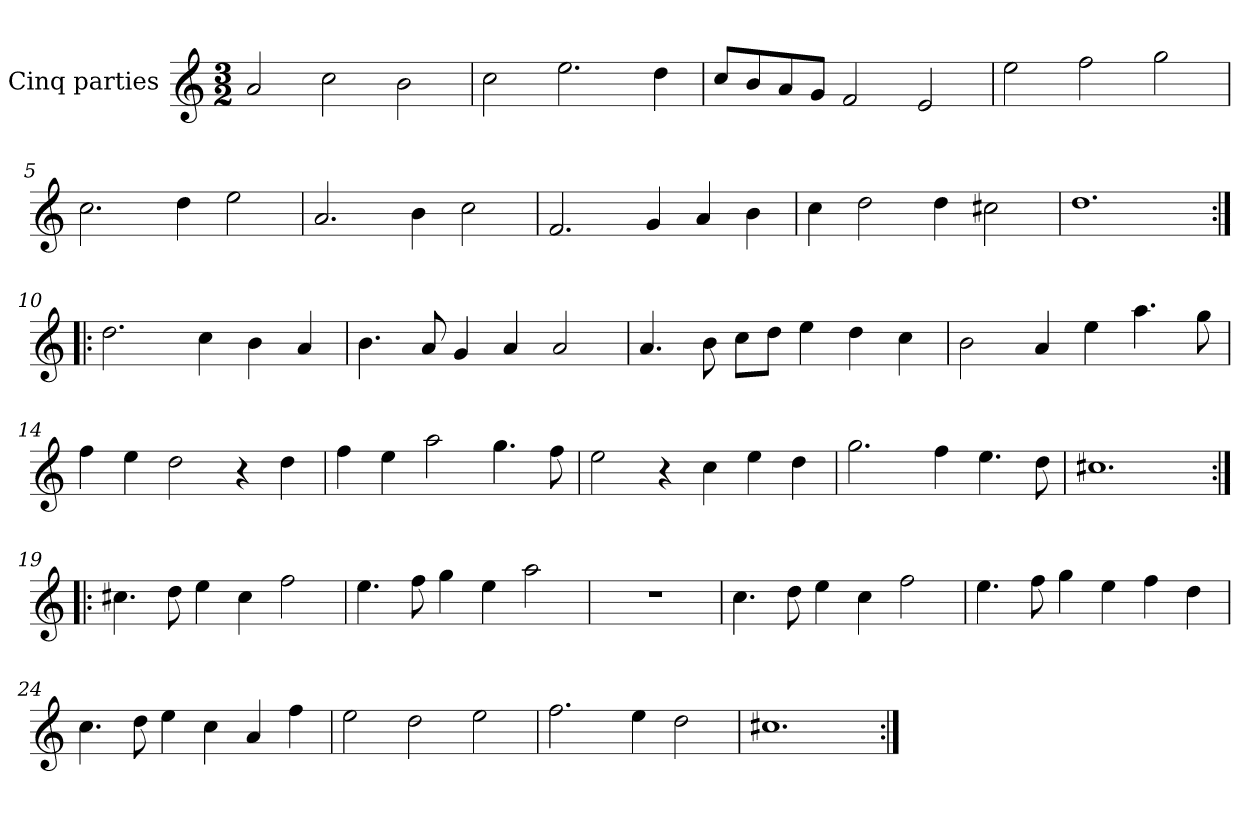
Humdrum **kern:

**kern
*part1
*staff1
*I"Cinq parties
*clefG2
*k[]
*M3/2
*MM180
=1
2a/
2cc\
2b\
=2
2cc\
2.ee\
4dd\
=3
8cc/L
8b/
8a/
8g/J
2f/
2e/
=4
2ee\
2ff\
2gg\
=5
2.cc\
4dd\
2ee\
=6
2.a/
4b\
2cc\
=7
2.f/
4g/
4a/
4b\
=8
4cc\
2dd\
4dd\
2cc#X\
=9
1.dd
=10:|!|:
2.dd\
4cc\
4b\
4a/
=11
4.b\
8a/
4g/
4a/
2a/
=12
4.a/
8b\
8cc\L
8dd\J
4ee\
4dd\
4cc\
=13
2b\
4a/
4ee\
4.aa\
8gg\
=14
4ff\
4ee\
2dd\
4r
4dd\
=15
4ff\
4ee\
2aa\
4.gg\
8ff\
=16
2ee\
4r
4cc\
4ee\
4dd\
=17
2.gg\
4ff\
4.ee\
8dd\
=18
1.cc#X
=19:|!|:
4.cc#X\
8dd\
4ee\
4cc#\
2ff\
=20
4.ee\
8ff\
4gg\
4ee\
2aa\
=21
1.r
=22
4.cc\
8dd\
4ee\
4cc\
2ff\
=23
4.ee\
8ff\
4gg\
4ee\
4ff\
4dd\
=24
4.cc\
8dd\
4ee\
4cc\
4a/
4ff\
=25
2ee\
2dd\
2ee\
=26
2.ff\
4ee\
2dd\
=27
1.cc#X
=:|!
*-
